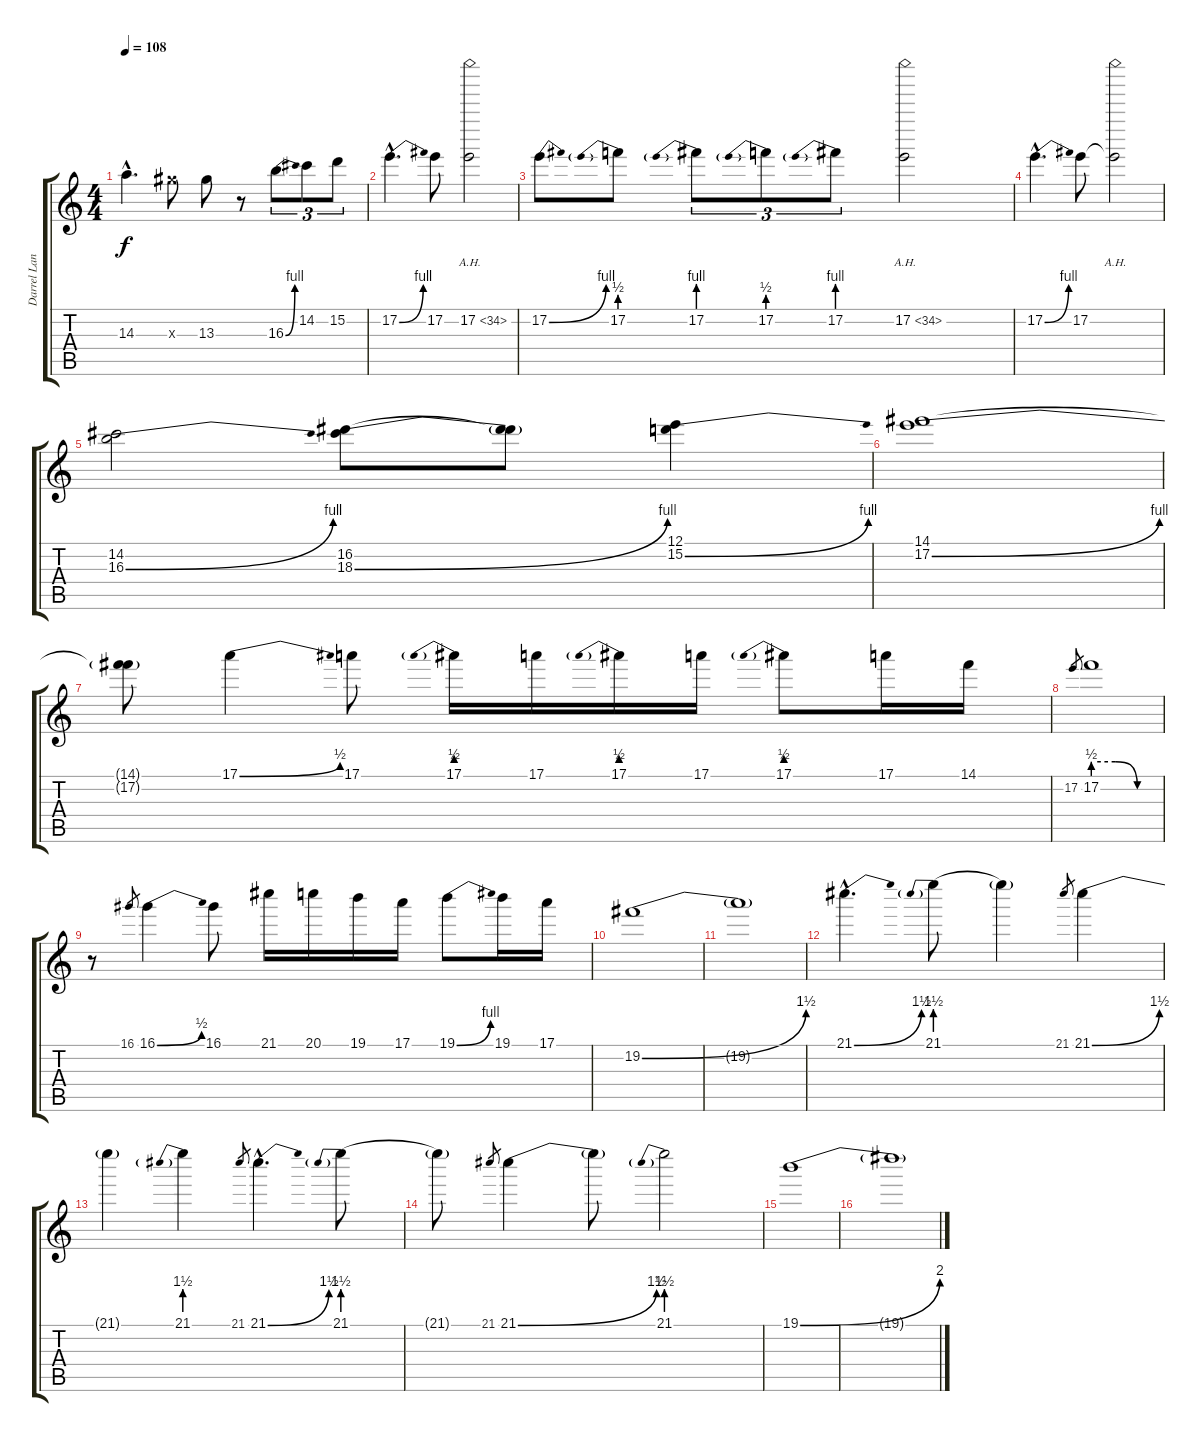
\track ("Darrel Lance Abbot" "Darrel Lan") {instrument distortionguitar}
\staff {score tabs}
\tuning (E4 B3 G3 D3 A2 E2) {hide}
\ts (4 4)
\tempo 108
\clef g2
\ks c
14.3{hac}.4{d dy f} 13.3{x}.8 13.3.8 r.8 16.3{be (bend 0 0 60 4)}.8{tu (3 2)} 14.2.8{tu (3 2)} 15.2.8{tu (3 2)} |
17.2{be (bend 0 0 60 4) hac}.4{d} 17.2.8 17.2{ah 17}.2 |
17.2{be (bend 0 0 60 4)}.8 17.2{be (prebend 0 2 60 2)}.8 17.2{be (prebend 0 4 60 4)}.8{tu (3 2)} 17.2{be (prebend 0 2 60 2)}.8{tu (3 2)} 17.2{be (prebend 0 4 60 4)}.8{tu (3 2)} 17.2{ah 17}.2 |
17.2{be (bend 0 0 60 4) hac}.4{d} 17.2.8 17.2{ah 17 t}.2 |
(14.2 16.3{be (bend 0 0 60 4)}).2 (16.2 18.3{be (bend 0 0 60 4)}).8 (16.2{t} 18.3{t}).8 (12.1 15.2{be (bend 0 0 60 4)}).4 |
(14.1 17.2{be (bend 0 0 60 4)}).1 |
(14.1{t} 17.2{t}).8 17.1{be (bend 0 0 60 2)}.4 17.1.8 17.1{be (prebend 0 2 60 2)}.16 17.1.16 17.1{be (prebend 0 2 60 2)}.16 17.1.16 17.1{be (prebend 0 2 60 2)}.8 17.1.16 14.1.16 |
17.2.8{gr} 17.2{be (custom 0 2 20 2 40 0 60 0)}.1 |
r.8 16.1.8{gr} 16.1{be (bend 0 0 60 2)}.4 16.1.8 21.1.16 20.1.16 19.1.16 17.1.16 19.1{be (bend 0 0 60 4)}.8 19.1.16 17.1.16 |
19.2{be (bend 0 0 60 6)}.1 |
19.2{t}.1 |
21.1{be (bend 0 0 60 6) hac}.4{d} 21.1{be (prebend 0 6 60 6)}.8 21.1{t}.4 21.1.8{gr} 21.1{be (bend 0 0 60 6)}.4 |
21.1{t}.4 21.1{be (prebend 0 6 60 6)}.4 21.1.8{gr} 21.1{be (bend 0 0 60 6) hac}.4{d} 21.1{be (prebend 0 6 60 6)}.8 |
21.1{t}.8 21.1.8{gr} 21.1{be (bend 0 0 60 6)}.4 21.1{t}.8 21.1{be (prebend 0 6 60 6)}.2 |
19.1{be (bend 0 0 60 8)}.1 |
19.1{t}.1
